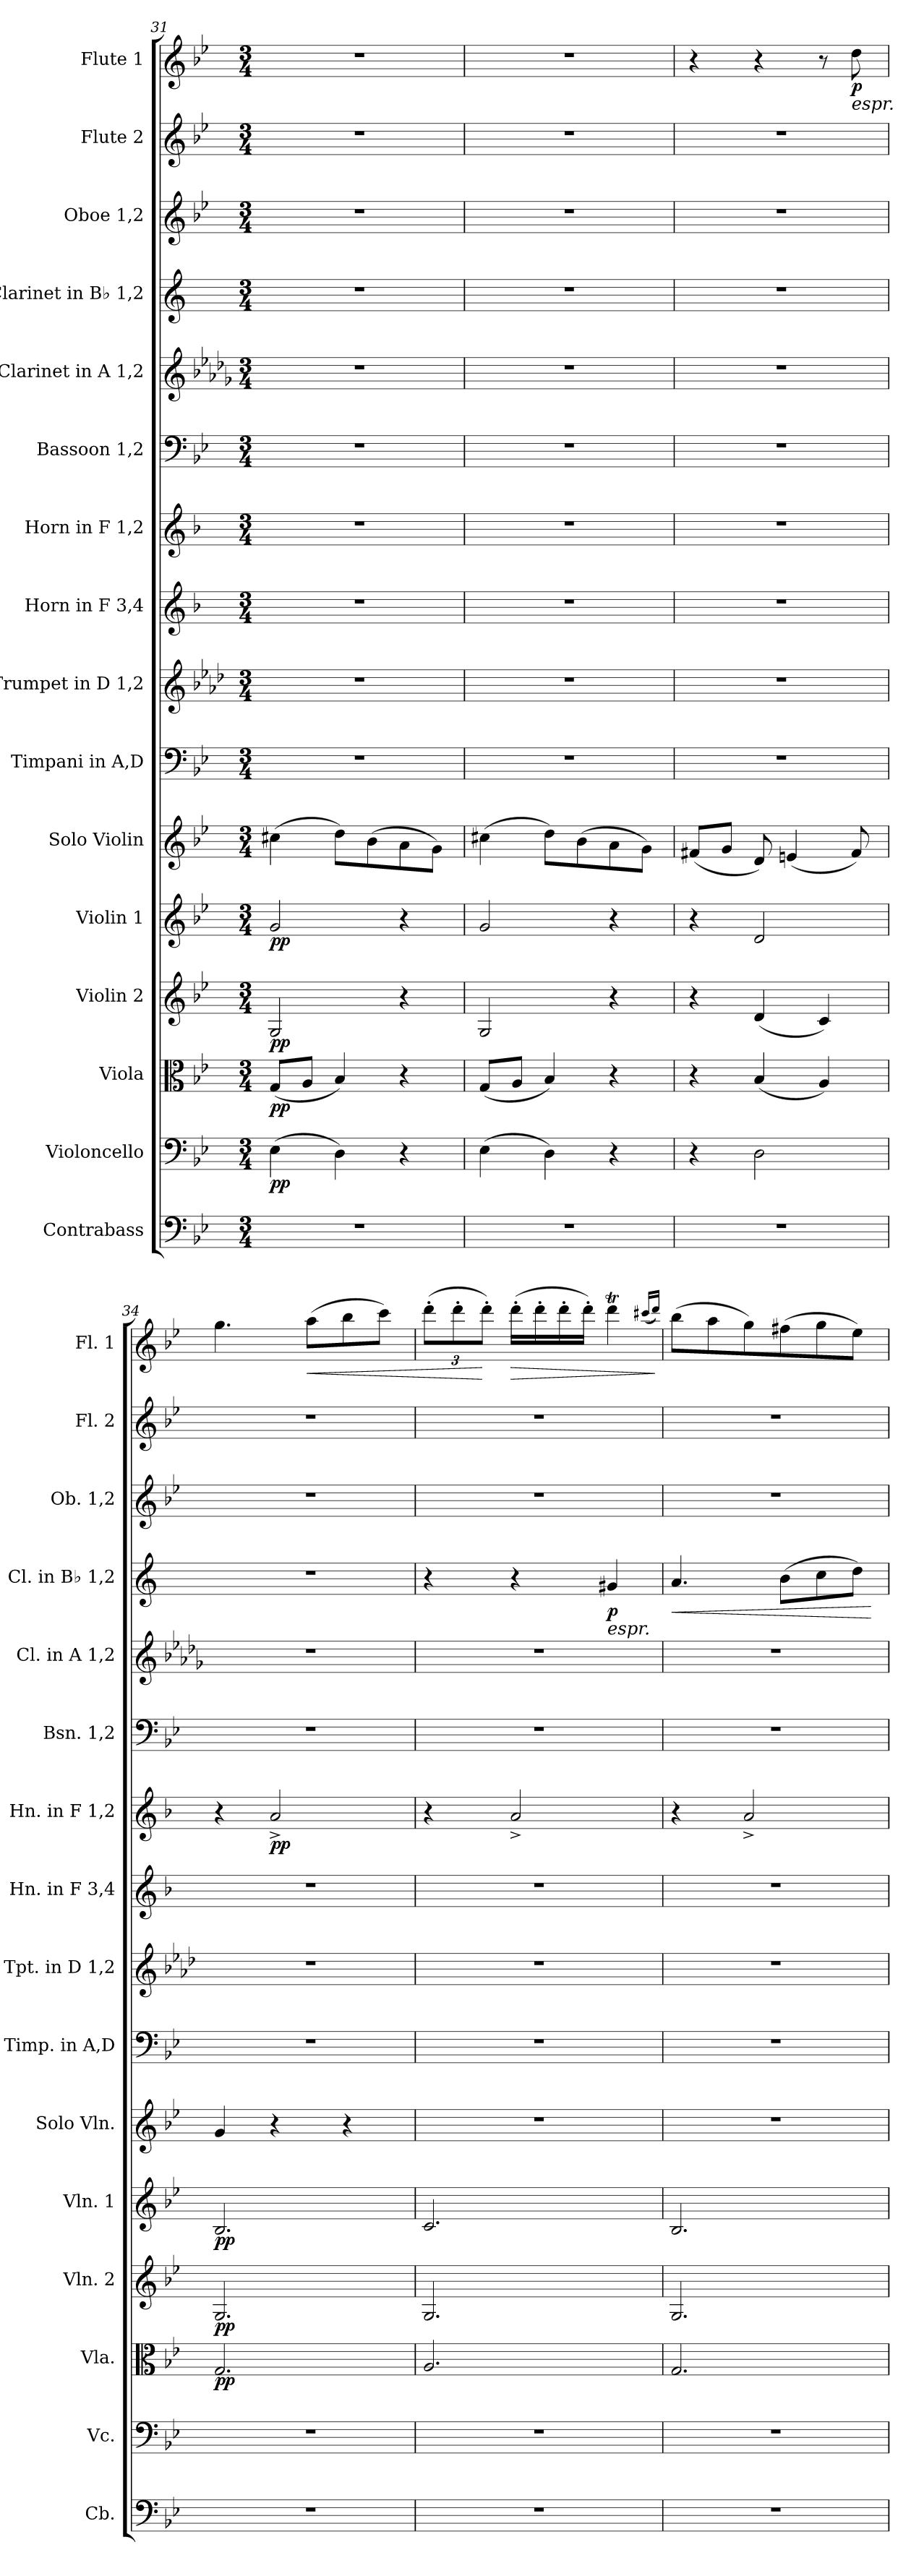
**kern	**kern	**dynam	**kern	**dynam	**kern	**dynam	**kern	**dynam	**kern	**kern	**kern	**kern	**kern	**dynam	**kern	**kern	**kern	**dynam	**kern	**kern	**kern	**dynam
*part16	*part15	*part15	*part14	*part14	*part13	*part13	*part12	*part12	*part11	*part10	*part9	*part8	*part7	*part7	*part6	*part5	*part4	*part4	*part3	*part2	*part1	*part1
*staff16	*staff15	*staff15	*staff14	*staff14	*staff13	*staff13	*staff12	*staff12	*staff11	*staff10	*staff9	*staff8	*staff7	*staff7	*staff6	*staff5	*staff4	*staff4	*staff3	*staff2	*staff1	*staff1
*I"Contrabass	*I"Violoncello	*	*I"Viola	*	*I"Violin 2	*	*I"Violin 1	*	*I"Solo Violin	*I"Timpani in A,D	*I"Trumpet in D 1,2	*I"Horn in F 3,4	*I"Horn in F 1,2	*	*I"Bassoon 1,2	*I"Clarinet in A 1,2	*I"Clarinet in B♭ 1,2	*	*I"Oboe 1,2	*I"Flute 2	*I"Flute 1	*
*I'Cb.	*I'Vc.	*	*I'Vla.	*	*I'Vln. 2	*	*I'Vln. 1	*	*I'Solo Vln.	*I'Timp. in A,D	*I'Tpt. in D 1,2	*I'Hn. in F 3,4	*I'Hn. in F 1,2	*	*I'Bsn. 1,2	*I'Cl. in A 1,2	*I'Cl. in B♭ 1,2	*	*I'Ob. 1,2	*I'Fl. 2	*I'Fl. 1	*
*clefF4	*clefF4	*	*clefC3	*	*clefG2	*	*clefG2	*	*clefG2	*clefF4	*clefG2	*clefG2	*clefG2	*	*clefF4	*clefG2	*clefG2	*	*clefG2	*clefG2	*clefG2	*
*ITrd7c12	*	*	*	*	*	*	*	*	*	*	*ITrd-1c-2	*ITrd4c7	*ITrd4c7	*	*	*ITrd2c3	*ITrd1c2	*	*	*	*	*
*k[b-e-]	*k[b-e-]	*	*k[b-e-]	*	*k[b-e-]	*	*k[b-e-]	*	*k[b-e-]	*k[b-e-]	*k[b-e-]	*k[b-e-]	*k[b-e-]	*	*k[b-e-]	*k[b-e-]	*k[b-e-]	*	*k[b-e-]	*k[b-e-]	*k[b-e-]	*
*M3/4	*M3/4	*	*M3/4	*	*M3/4	*	*M3/4	*	*M3/4	*M3/4	*M3/4	*M3/4	*M3/4	*	*M3/4	*M3/4	*M3/4	*	*M3/4	*M3/4	*M3/4	*
=31	=31	=31	=31	=31	=31	=31	=31	=31	=31	=31	=31	=31	=31	=31	=31	=31	=31	=31	=31	=31	=31	=31
!	!	!LO:DY:b	!	!LO:DY:b	!	!LO:DY:b	!	!LO:DY:b	!	!	!	!	!	!	!	!	!	!	!	!	!	!
2.r	(>4E-\	pp	(<8G/L	pp	2G/	pp	2g/	pp	(>4cc#X\	2.r	2.r	2.r	2.r	.	2.r	2.r	2.r	.	2.r	2.r	2.r	.
.	.	.	8A/J	.	.	.	.	.	.	.	.	.	.	.	.	.	.	.	.	.	.	.
.	4D\)	.	4B-/)	.	.	.	.	.	8dd\L)	.	.	.	.	.	.	.	.	.	.	.	.	.
.	.	.	.	.	.	.	.	.	(>8b-\	.	.	.	.	.	.	.	.	.	.	.	.	.
.	4r	.	4r	.	4r	.	4r	.	8a\	.	.	.	.	.	.	.	.	.	.	.	.	.
.	.	.	.	.	.	.	.	.	8g\J)	.	.	.	.	.	.	.	.	.	.	.	.	.
=32	=32	=32	=32	=32	=32	=32	=32	=32	=32	=32	=32	=32	=32	=32	=32	=32	=32	=32	=32	=32	=32	=32
2.r	(>4E-\	.	(<8G/L	.	2G/	.	2g/	.	(>4cc#X\	2.r	2.r	2.r	2.r	.	2.r	2.r	2.r	.	2.r	2.r	2.r	.
.	.	.	8A/J	.	.	.	.	.	.	.	.	.	.	.	.	.	.	.	.	.	.	.
.	4D\)	.	4B-/)	.	.	.	.	.	8dd\L)	.	.	.	.	.	.	.	.	.	.	.	.	.
.	.	.	.	.	.	.	.	.	(>8b-\	.	.	.	.	.	.	.	.	.	.	.	.	.
.	4r	.	4r	.	4r	.	4r	.	8a\	.	.	.	.	.	.	.	.	.	.	.	.	.
.	.	.	.	.	.	.	.	.	8g\J)	.	.	.	.	.	.	.	.	.	.	.	.	.
=33	=33	=33	=33	=33	=33	=33	=33	=33	=33	=33	=33	=33	=33	=33	=33	=33	=33	=33	=33	=33	=33	=33
2.r	4r	.	4r	.	4r	.	4r	.	(<8f#X/L	2.r	2.r	2.r	2.r	.	2.r	2.r	2.r	.	2.r	2.r	4r	.
.	.	.	.	.	.	.	.	.	8g/J	.	.	.	.	.	.	.	.	.	.	.	.	.
.	2D\	.	(<4B-/	.	(<4d/	.	2d/	.	8d/)	.	.	.	.	.	.	.	.	.	.	.	4r	.
.	.	.	.	.	.	.	.	.	(<4en/	.	.	.	.	.	.	.	.	.	.	.	.	.
.	.	.	4A/)	.	4c/)	.	.	.	.	.	.	.	.	.	.	.	.	.	.	.	8r	.
!	!	!	!	!	!	!	!	!	!	!	!	!	!	!	!	!	!	!	!	!	!LO:TX:b:i:t=espr.	!
!	!	!	!	!	!	!	!	!	!	!	!	!	!	!	!	!	!	!	!	!	!	!LO:DY:b
.	.	.	.	.	.	.	.	.	8f#/)	.	.	.	.	.	.	.	.	.	.	.	8dd\	p
!!LO:LB:g=z
=34	=34	=34	=34	=34	=34	=34	=34	=34	=34	=34	=34	=34	=34	=34	=34	=34	=34	=34	=34	=34	=34	=34
!	!	!	!	!LO:DY:b	!	!LO:DY:b	!	!LO:DY:b	!	!	!	!	!	!	!	!	!	!	!	!	!	!
2.r	2.r	.	2.G/	pp	2.G/	pp	2.B-/	pp	4g/	2.r	2.r	2.r	4r	.	2.r	2.r	2.r	.	2.r	2.r	4.gg\	.
!	!	!	!	!	!	!	!	!	!	!	!	!	!	!LO:DY:b	!	!	!	!	!	!	!	!
.	.	.	.	.	.	.	.	.	4r	.	.	.	2d^/	pp	.	.	.	.	.	.	.	.
!	!	!	!	!	!	!	!	!	!	!	!	!	!	!	!	!	!	!	!	!	!	!LO:HP:b
.	.	.	.	.	.	.	.	.	.	.	.	.	.	.	.	.	.	.	.	.	(>8aa\L	<
.	.	.	.	.	.	.	.	.	4r	.	.	.	.	.	.	.	.	.	.	.	8bb-\	.
.	.	.	.	.	.	.	.	.	.	.	.	.	.	.	.	.	.	.	.	.	8ccc\J)	.
=35	=35	=35	=35	=35	=35	=35	=35	=35	=35	=35	=35	=35	=35	=35	=35	=35	=35	=35	=35	=35	=35	=35
*	*	*	*	*	*	*	*	*	*	*	*	*	*	*	*	*	*	*	*	*	*Xbrackettup	*
2.r	2.r	.	2.A/	.	2.G/	.	2.c/	.	2.r	2.r	2.r	2.r	4r	.	2.r	2.r	4r	.	2.r	2.r	(>12ddd'\L	.
.	.	.	.	.	.	.	.	.	.	.	.	.	.	.	.	.	.	.	.	.	12ddd'\	.
.	.	.	.	.	.	.	.	.	.	.	.	.	.	.	.	.	.	.	.	.	12ddd'\J)	[
!	!	!	!	!	!	!	!	!	!	!	!	!	!	!	!	!	!	!	!	!	!	!LO:HP:b
.	.	.	.	.	.	.	.	.	.	.	.	.	2d^/	.	.	.	4r	.	.	.	(>16ddd'\LL	>
.	.	.	.	.	.	.	.	.	.	.	.	.	.	.	.	.	.	.	.	.	16ddd'\	.
.	.	.	.	.	.	.	.	.	.	.	.	.	.	.	.	.	.	.	.	.	16ddd'\	.
.	.	.	.	.	.	.	.	.	.	.	.	.	.	.	.	.	.	.	.	.	16ddd'\JJ)	.
!	!	!	!	!	!	!	!	!	!	!	!	!	!	!	!	!	!LO:TX:b:i:t=espr.	!	!	!	!	!
!	!	!	!	!	!	!	!	!	!	!	!	!	!	!	!	!	!	!LO:DY:b	!	!	!	!
.	.	.	.	.	.	.	.	.	.	.	.	.	.	.	.	.	4f#X/	p	.	.	4dddt\	.
.	.	.	.	.	.	.	.	.	.	.	.	.	.	.	.	.	.	.	.	.	(>16qccc#X/LL	.
.	.	.	.	.	.	.	.	.	.	.	.	.	.	.	.	.	.	.	.	.	16qddd/JJ)	.
.	.	.	.	.	.	.	.	.	.	.	.	.	.	.	.	.	.	.	.	.	.	]
=36	=36	=36	=36	=36	=36	=36	=36	=36	=36	=36	=36	=36	=36	=36	=36	=36	=36	=36	=36	=36	=36	=36
!	!	!	!	!	!	!	!	!	!	!	!	!	!	!	!	!	!	!LO:HP:b	!	!	!	!
2.r	2.r	.	2.G/	.	2.G/	.	2.B-/	.	2.r	2.r	2.r	2.r	4r	.	2.r	2.r	4.g/	<	2.r	2.r	(>8bb-\L	.
.	.	.	.	.	.	.	.	.	.	.	.	.	.	.	.	.	.	.	.	.	8aa\	.
.	.	.	.	.	.	.	.	.	.	.	.	.	2d^/	.	.	.	.	.	.	.	8gg\)	.
.	.	.	.	.	.	.	.	.	.	.	.	.	.	.	.	.	(>8a\L	.	.	.	(>8ff#X\	.
.	.	.	.	.	.	.	.	.	.	.	.	.	.	.	.	.	8b-\	.	.	.	8gg\	.
.	.	.	.	.	.	.	.	.	.	.	.	.	.	.	.	.	8cc\J)	.	.	.	8ee-\J)	.
.	.	.	.	.	.	.	.	.	.	.	.	.	.	.	.	.	.	[	.	.	.	.
=	=	=	=	=	=	=	=	=	=	=	=	=	=	=	=	=	=	=	=	=	=	=
*-	*-	*-	*-	*-	*-	*-	*-	*-	*-	*-	*-	*-	*-	*-	*-	*-	*-	*-	*-	*-	*-	*-
